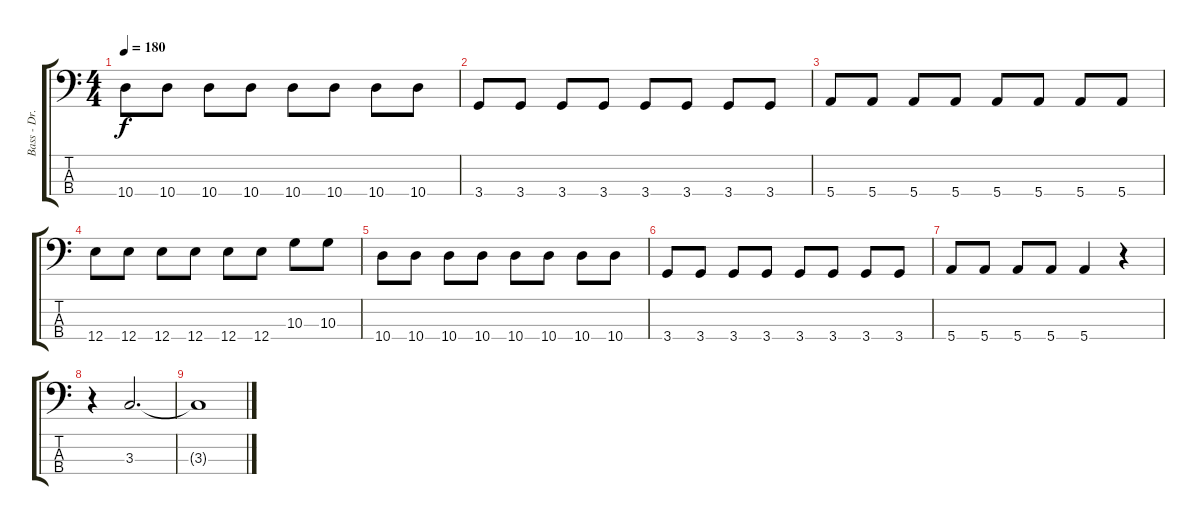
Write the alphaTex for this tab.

\track ("Bass - Dr. Matt Destruction" "Bass - Dr.") {instrument electricbasspick}
\staff {score tabs}
\tuning (G2 D2 A1 E1) {hide}
\ts (4 4)
\tempo 180
\clef f4
\ks c
10.4.8{dy f} 10.4.8 10.4.8 10.4.8 10.4.8 10.4.8 10.4.8 10.4.8 |
3.4.8 3.4.8 3.4.8 3.4.8 3.4.8 3.4.8 3.4.8 3.4.8 |
5.4.8 5.4.8 5.4.8 5.4.8 5.4.8 5.4.8 5.4.8 5.4.8 |
12.4.8 12.4.8 12.4.8 12.4.8 12.4.8 12.4.8 10.3.8 10.3.8 |
10.4.8 10.4.8 10.4.8 10.4.8 10.4.8 10.4.8 10.4.8 10.4.8 |
3.4.8 3.4.8 3.4.8 3.4.8 3.4.8 3.4.8 3.4.8 3.4.8 |
5.4.8 5.4.8 5.4.8 5.4.8 5.4.4 r.4 |
r.4 3.3.2{d} |
3.3{t}.1
